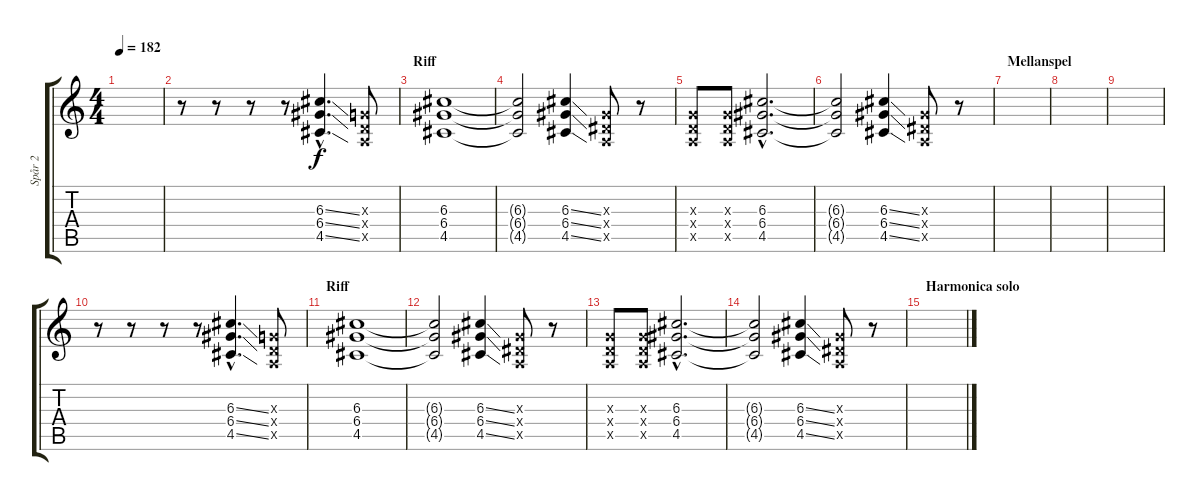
\track ("Spår 2" "Spår 2") {instrument distortionguitar}
\staff {score tabs}
\tuning (E4 B3 G3 D3 A2 E2) {hide}
\ts (4 4)
\tempo 182
\clef g2
\ks c
|
r.8 r.8 r.8 r.8 (6.3{ss hac} 6.4{ss hac} 4.5{ss hac}).4{d} (0.3{x} 0.4{x} 0.5{x}).8 |
\section ("" "Riff")
(6.3 6.4 4.5).1 |
(6.3{t} 6.4{t} 4.5{t}).2 (6.3{ss} 6.4{ss} 4.5{ss}).4 (1.3{x} 1.4{x} 0.5{x}).8 r.8 |
(0.3{x} 0.4{x} 0.5{x}).8 (0.3{x} 0.4{x} 0.5{x}).8 (6.3{hac} 6.4{hac} 4.5{hac}).2{d} |
(6.3{t} 6.4{t} 4.5{t}).2 (6.3{ss} 6.4{ss} 4.5{ss}).4 (1.3{x} 1.4{x} 0.5{x}).8 r.8 |
\section ("" "Mellanspel")
|
|
|
r.8 r.8 r.8 r.8 (6.3{ss hac} 6.4{ss hac} 4.5{ss hac}).4{d} (0.3{x} 0.4{x} 0.5{x}).8 |
\section ("" "Riff")
(6.3 6.4 4.5).1 |
(6.3{t} 6.4{t} 4.5{t}).2 (6.3{ss} 6.4{ss} 4.5{ss}).4 (1.3{x} 1.4{x} 0.5{x}).8 r.8 |
(0.3{x} 0.4{x} 0.5{x}).8 (0.3{x} 0.4{x} 0.5{x}).8 (6.3{hac} 6.4{hac} 4.5{hac}).2{d} |
(6.3{t} 6.4{t} 4.5{t}).2 (6.3{ss} 6.4{ss} 4.5{ss}).4 (1.3{x} 1.4{x} 0.5{x}).8 r.8 |
\section ("" "Harmonica solo")
